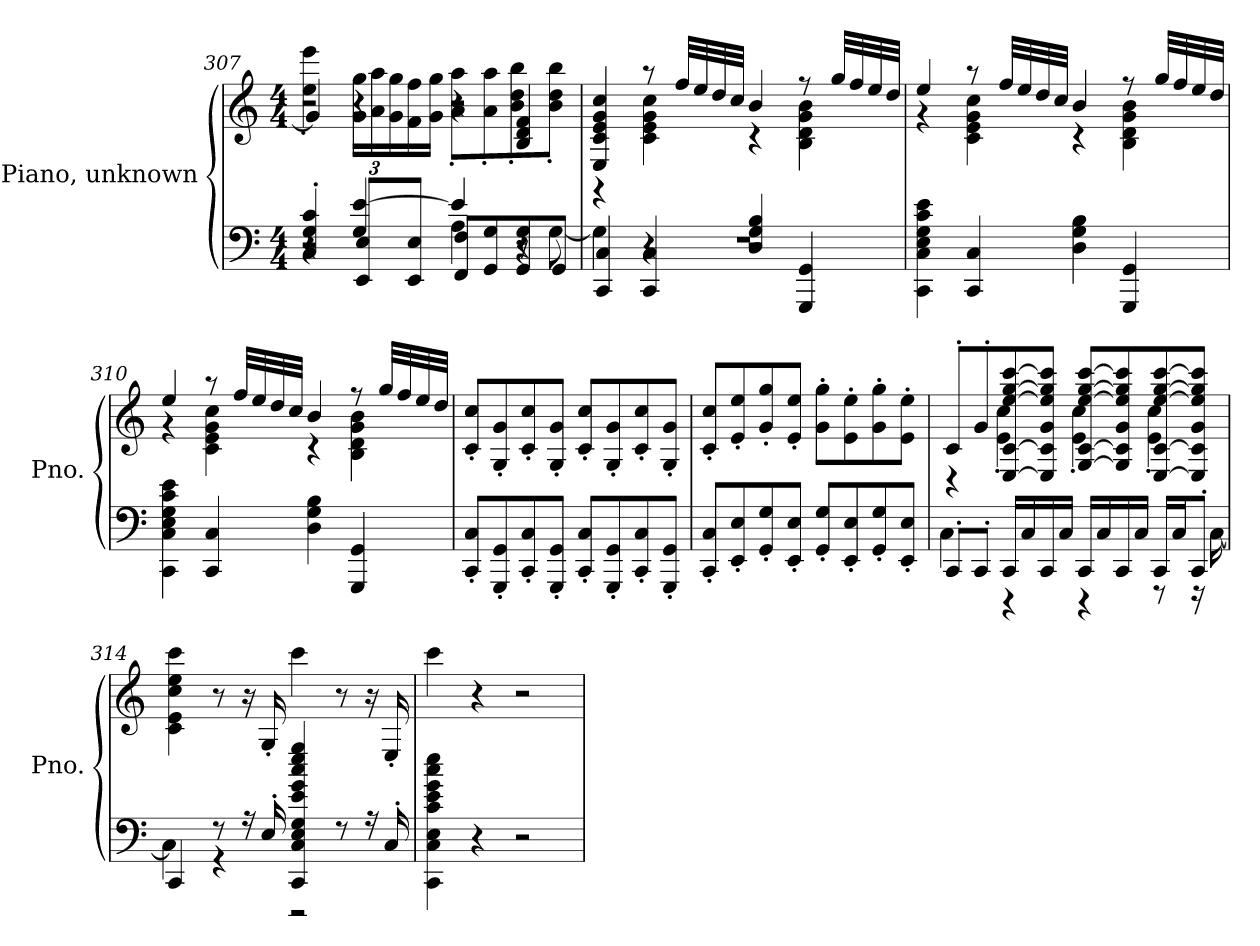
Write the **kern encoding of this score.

**kern	**kern
*part1	*part1
*staff2	*staff1
*I"Piano, unknown	*
*I'Pno.	*
*clefF4	*clefG2
*k[]	*k[]
*M4/4	*M4/4
=307	=307
*^	*^
*	*^	*	*^
4r	2r	4C/' 4G/' 4c/'	2r	4ee\' 4eee\'	4g/]
*	*	*	*	*Xbrackettup	*
4G/ [4e/	.	8EE/ 8E/L	.	24g\ 24gg\LL	4r
.	.	.	.	24a\ 24aa\	.
.	.	.	.	24g\ 24gg\	.
.	.	8EE/ 8E/J	.	16f\ 16ff\	.
.	.	.	.	16g\ 16gg\JJ	.
4e/]	4A\	8FF/ 8F/L	4r	8a\' 8aa\'L	2r
.	.	8GG/ 8G/	.	8a\' 8aa\'	.
4r	8r	8GG/ 8G/	4B/ 4d/ 4f/	8b\' 8dd\' 8bb\'	.
.	[8G\	8GG/J	.	8b\' 8dd\' 8bb\'J	.
*	*	*	*	*v	*v
=308	=308	=308	=308	=308
1r	4G\]	4CC/ 4C/	4E/ 4c/ 4e/ 4g/ 4cc/	4r
.	4r	4CC/ 4C/	8r	4c\ 4e\ 4g\ 4cc\
.	.	.	32ff/LLL	.
.	.	.	32ee/	.
.	.	.	32dd/	.
.	.	.	32cc/JJJ	.
.	2r	4D/ 4G/ 4B/	4b/	4r
.	.	4GGG/ 4GG/	8r	4B\ 4d\ 4g\ 4b\
.	.	.	32gg/LLL	.
.	.	.	32ff/	.
.	.	.	32ee/	.
.	.	.	32dd/JJJ	.
*v	*v	*v	*	*
!!LO:LB:g=z	!!
=309	=309	=309
4CC\ 4C\ 4E\ 4G\ 4c\ 4e\	4ee/	4r
4CC/ 4C/	8r	4c\ 4e\ 4g\ 4cc\
.	32ff/LLL	.
.	32ee/	.
.	32dd/	.
.	32cc/JJJ	.
4D\ 4G\ 4B\	4b/	4r
4GGG/ 4GG/	8r	4B\ 4d\ 4g\ 4b\
.	32gg/LLL	.
.	32ff/	.
.	32ee/	.
.	32dd/JJJ	.
=310	=310	=310
4CC\ 4C\ 4E\ 4G\ 4c\ 4e\	4ee/	4r
4CC/ 4C/	8r	4c\ 4e\ 4g\ 4cc\
.	32ff/LLL	.
.	32ee/	.
.	32dd/	.
.	32cc/JJJ	.
4D\ 4G\ 4B\	4b/	4r
4GGG/ 4GG/	8r	4B\ 4d\ 4g\ 4b\
.	32gg/LLL	.
.	32ff/	.
.	32ee/	.
.	32dd/JJJ	.
*	*v	*v
=311	=311
8CC/' 8C/'L	8c/' 8cc/'L
8GGG/' 8GG/'	8G/' 8g/'
8CC/' 8C/'	8c/' 8cc/'
8GGG/' 8GG/'J	8G/' 8g/'J
8CC/' 8C/'L	8c/' 8cc/'L
8GGG/' 8GG/'	8G/' 8g/'
8CC/' 8C/'	8c/' 8cc/'
8GGG/' 8GG/'J	8G/' 8g/'J
=312	=312
8CC/' 8C/'L	8c/' 8cc/'L
8EE/' 8E/'	8e/' 8ee/'
8GG/' 8G/'	8g/' 8gg/'
8EE/' 8E/'J	8e/' 8ee/'J
8GG/' 8G/'L	8g\' 8gg\'L
8EE/' 8E/'	8e\' 8ee\'
8GG/' 8G/'	8g\' 8gg\'
8EE/' 8E/'J	8e\' 8ee\'J
!!LO:LB:g=z
=313	=313
*^	*^
8CC'/L	4C\	8c'/L	4r
8CC'/J	.	8g'/	.
16CC/LL	4r	[8E/ [8c/ [8ee/ [8gg/ [8ccc/	4e\' 4cc\'
16C/	.	.	.
16CC/	.	8E/] 8c/] 8g/ 8ee/] 8gg/] 8ccc/]J	.
16C/JJ	.	.	.
16CC/LL	4r	[8G/ [8c/ [8ee/ [8gg/ [8ccc/L	4e\' 4cc\'
16C/	.	.	.
16CC/	.	8G/] 8c/] 8g/ 8ee/] 8gg/] 8ccc/]	.
16C/JJ	.	.	.
16CC/LL	8r	[8E/ [8c/ [8ee/ [8gg/ [8ccc/	4e\' 4cc\'
16C/J	.	.	.
8CC'/J	16r	8E/] 8c/] 8g/ 8ee/] 8gg/] 8ccc/]J	.
.	[16C\	.	.
*	*	*v	*v
=314	=314	=314
4CC/	4C\]	4c\ 4e\ 4cc\ 4ee\ 4ccc\
8r	4r	8r
16r	.	16r
16E'/	.	16G'/
4CC/ 4C/ 4E/ 4G/ 4e/ 4g/ 4cc/ 4ee/ 4gg/	2r	4ccc\
8r	.	8r
16r	.	16r
16C'/	.	16E'/
*v	*v	*
=315	=315
4CC\ 4C\ 4E\ 4c\ 4e\ 4g\ 4cc\ 4ee\	4ccc\
4r	4r
2r	2r
=	=
*-	*-
